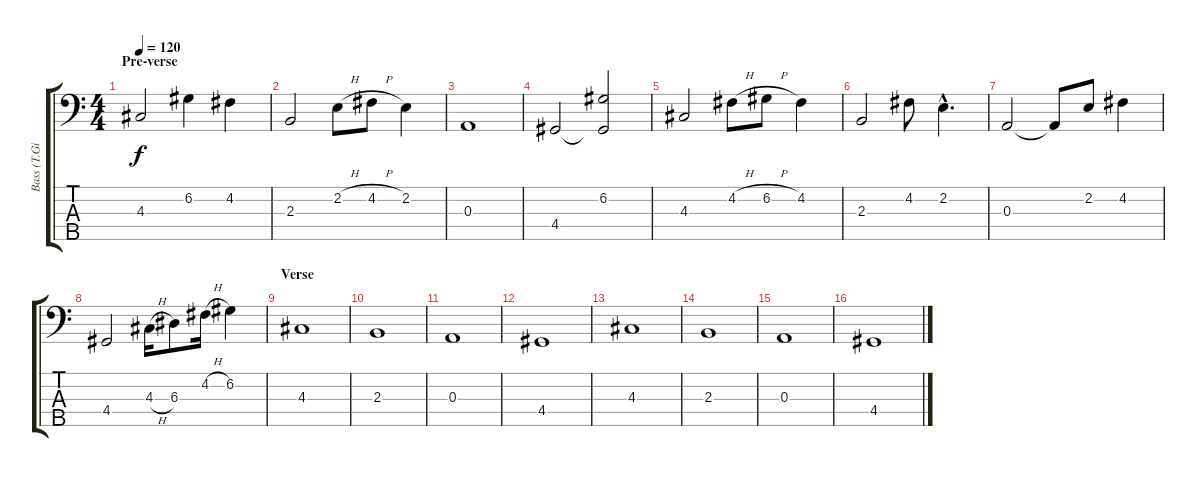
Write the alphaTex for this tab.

\track ("Bass (T.Giessler)" "Bass (T.Gi") {instrument electricbasspick}
\staff {score tabs}
\tuning (G2 D2 A1 E1 B0) {hide}
\ts (4 4)
\section ("" "Pre-verse")
\tempo 120
\clef f4
\ks c
4.3.2{dy f} 6.2.4 4.2.4 |
2.3.2 2.2{h}.8 4.2{h}.8 2.2.4 |
0.3.1 |
4.4.2 (6.2 4.4{t}).2 |
4.3.2 4.2{h}.8 6.2{h}.8 4.2.4 |
2.3.2 4.2.8 2.2{hac}.4{d} |
0.3.2 0.3{t}.8 2.2.8 4.2.4 |
4.4.2 4.3{h}.16 6.3.8 4.2{h}.16 6.2.4 |
\section ("" "Verse")
4.3.1 |
2.3.1 |
0.3.1 |
4.4.1 |
4.3.1 |
2.3.1 |
0.3.1 |
4.4.1
